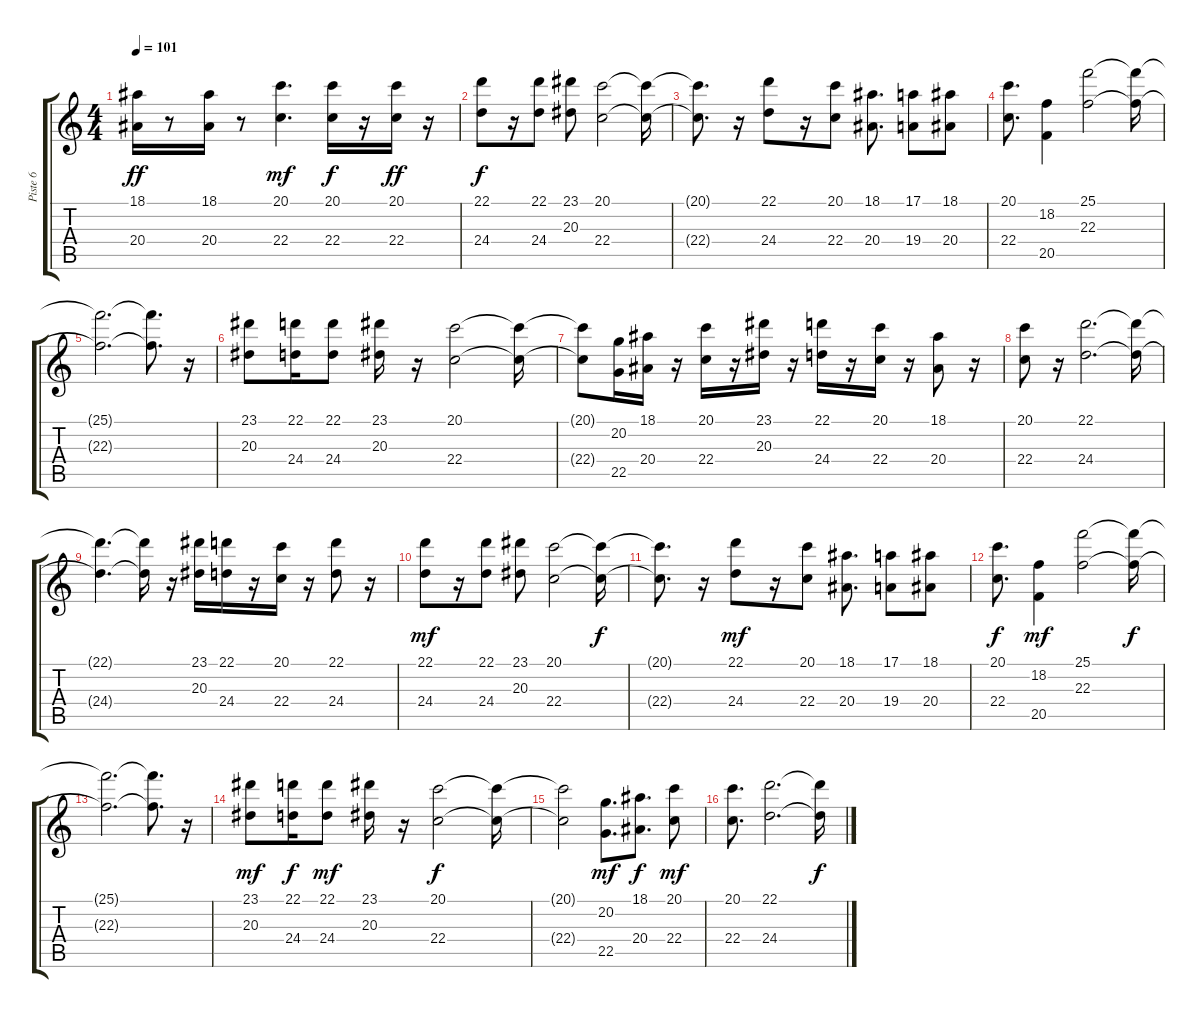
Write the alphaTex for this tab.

\track ("Piste 6" "Piste 6") {instrument stringensemble1}
\staff {score tabs}
\tuning (E4 B3 G3 D3 A2 E2) {hide}
\ts (4 4)
\tempo 101
\clef g2
\ks c
(18.1 20.4).16{dy ff} r.8 (18.1 20.4).16 r.8 (20.1 22.4).4{d dy mf} (20.1 22.4).16{dy f} r.16 (20.1 22.4).16{dy ff} r.16 |
(22.1 24.4).8{dy f} r.16 (22.1 24.4).8 (23.1 20.3).8 (20.1 22.4).2 (20.1{t} 22.4{t}).16 |
(20.1{t} 22.4{t}).8{d} r.16 (22.1 24.4).8 r.16 (20.1 22.4).8 (18.1 20.4).8{d} (17.1 19.4).8 (18.1 20.4).8 |
(20.1 22.4).8{d} (18.2 20.5).4 (25.1 22.3).2 (25.1{t} 22.3{t}).16 |
(25.1{t} 22.3{t}).2{d} (25.1{t} 22.3{t}).8{d} r.16 |
(23.1 20.3).8 (22.1 24.4).16 (22.1 24.4).8 (23.1 20.3).16 r.16 (20.1 22.4).2 (20.1{t} 22.4{t}).16 |
(20.1{t} 22.4{t}).8 (20.2 22.5).16 (18.1 20.4).16 r.16 (20.1 22.4).16 r.16 (23.1 20.3).16 r.16 (22.1 24.4).16 r.16 (20.1 22.4).16 r.16 (18.1 20.4).8 r.16 |
(20.1 22.4).8 r.16 (22.1 24.4).2{d} (22.1{t} 24.4{t}).16 |
(22.1{t} 24.4{t}).4{d} (22.1{t} 24.4{t}).16 r.16 (23.1 20.3).16 (22.1 24.4).16 r.16 (20.1 22.4).16 r.16 (22.1 24.4).8 r.16 |
(22.1 24.4).8{dy mf} r.16 (22.1 24.4).8 (23.1 20.3).8 (20.1 22.4).2 (20.1{t} 22.4{t}).16{dy f} |
(20.1{t} 22.4{t}).8{d} r.16 (22.1 24.4).8{dy mf} r.16 (20.1 22.4).8 (18.1 20.4).8{d} (17.1 19.4).8 (18.1 20.4).8 |
(20.1 22.4).8{d dy f} (18.2 20.5).4{dy mf} (25.1 22.3).2 (25.1{t} 22.3{t}).16{dy f} |
(25.1{t} 22.3{t}).2{d} (25.1{t} 22.3{t}).8{d} r.16 |
(23.1 20.3).8{dy mf} (22.1 24.4).16{dy f} (22.1 24.4).8{dy mf} (23.1 20.3).16 r.16 (20.1 22.4).2{dy f} (20.1{t} 22.4{t}).16 |
(20.1{t} 22.4{t}).2 (20.2 22.5).8{d dy mf} (18.1 20.4).8{d dy f} (20.1 22.4).8{dy mf} |
(20.1 22.4).8{d} (22.1 24.4).2{d} (22.1{t} 24.4{t}).16{dy f}
